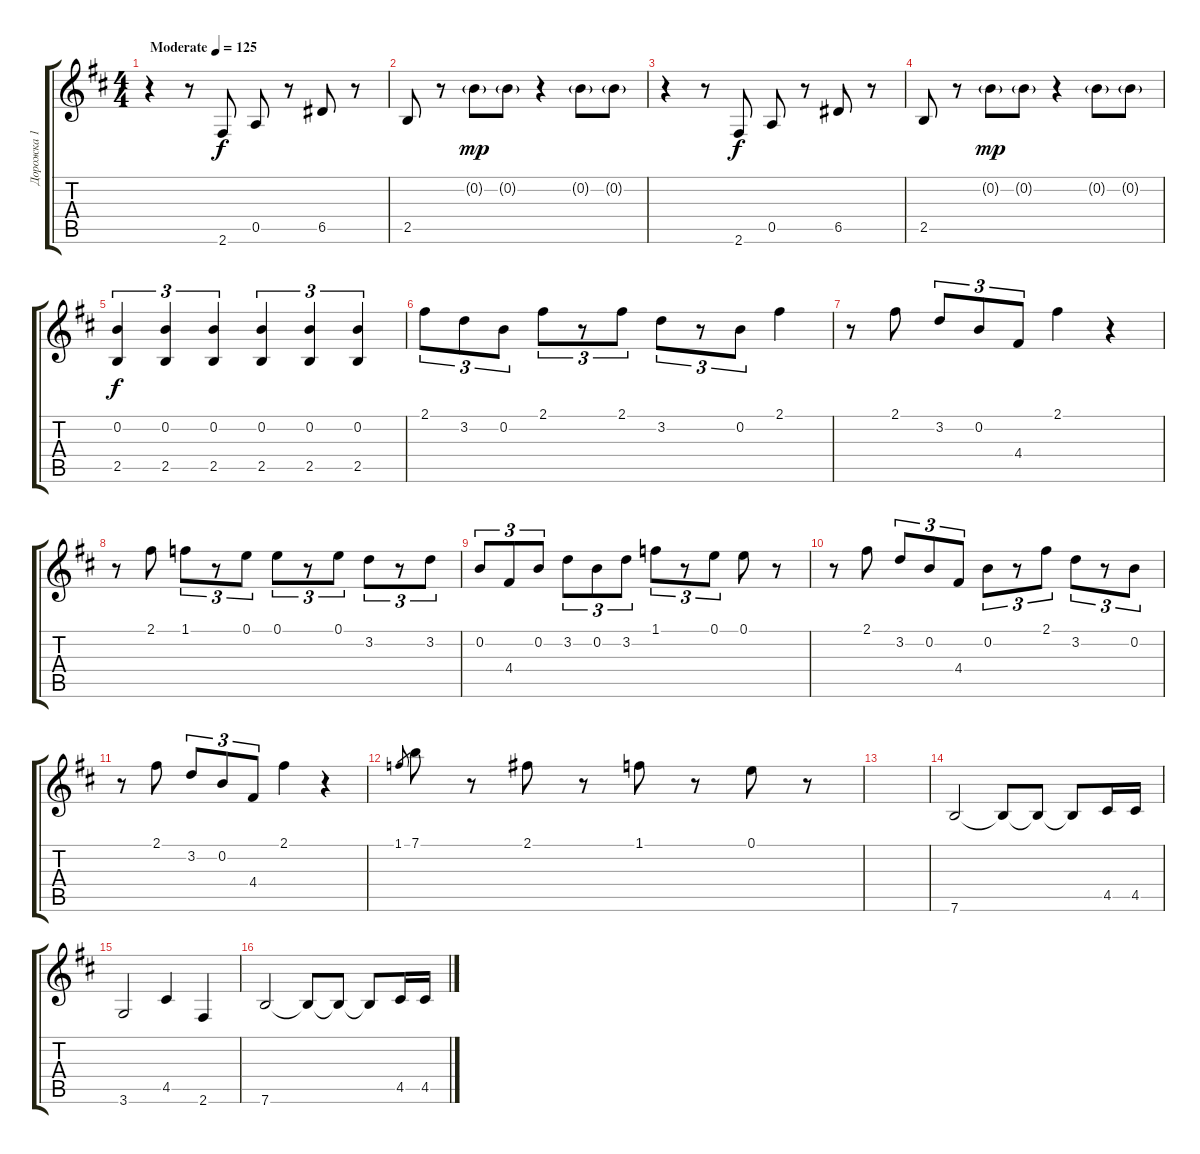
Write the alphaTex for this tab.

\track ("Дорожка 1" "Дорожка 1") {instrument distortionguitar}
\staff {score tabs}
\tuning (E4 B3 G3 D3 A2 E2) {hide}
\ts (4 4)
\tempo (125 "Moderate")
\clef g2
\ks d
r.4{dy f instrument distortionguitar} r.8 2.6.8 0.5.8 r.8 6.5.8 r.8 |
2.5.8 r.8 0.2{g}.8{dy mp} 0.2{g}.8 r.4 0.2{g}.8 0.2{g}.8 |
r.4 r.8 2.6.8{dy f} 0.5.8 r.8 6.5.8 r.8 |
2.5.8 r.8 0.2{g}.8{dy mp} 0.2{g}.8 r.4 0.2{g}.8 0.2{g}.8 |
(0.2 2.5).4{tu (3 2) dy f} (0.2 2.5).4{tu (3 2)} (0.2 2.5).4{tu (3 2)} (0.2 2.5).4{tu (3 2)} (0.2 2.5).4{tu (3 2)} (0.2 2.5).4{tu (3 2)} |
2.1.8{tu (3 2)} 3.2.8{tu (3 2)} 0.2.8{tu (3 2)} 2.1.8{tu (3 2)} r.8{tu (3 2)} 2.1.8{tu (3 2)} 3.2.8{tu (3 2)} r.8{tu (3 2)} 0.2.8{tu (3 2)} 2.1.4 |
r.8 2.1.8 3.2.8{tu (3 2)} 0.2.8{tu (3 2)} 4.4.8{tu (3 2)} 2.1.4 r.4 |
r.8 2.1.8 1.1.8{tu (3 2)} r.8{tu (3 2)} 0.1.8{tu (3 2)} 0.1.8{tu (3 2)} r.8{tu (3 2)} 0.1.8{tu (3 2)} 3.2.8{tu (3 2)} r.8{tu (3 2)} 3.2.8{tu (3 2)} |
0.2.8{tu (3 2)} 4.4.8{tu (3 2)} 0.2.8{tu (3 2)} 3.2.8{tu (3 2)} 0.2.8{tu (3 2)} 3.2.8{tu (3 2)} 1.1.8{tu (3 2)} r.8{tu (3 2)} 0.1.8{tu (3 2)} 0.1.8 r.8 |
r.8 2.1.8 3.2.8{tu (3 2)} 0.2.8{tu (3 2)} 4.4.8{tu (3 2)} 0.2.8{tu (3 2)} r.8{tu (3 2)} 2.1.8{tu (3 2)} 3.2.8{tu (3 2)} r.8{tu (3 2)} 0.2.8{tu (3 2)} |
r.8 2.1.8 3.2.8{tu (3 2)} 0.2.8{tu (3 2)} 4.4.8{tu (3 2)} 2.1.4 r.4 |
1.1.8{gr} 7.1.8 r.8 2.1.8 r.8 1.1.8 r.8 0.1.8 r.8 |
|
7.6.2 7.6{t}.8 7.6{t}.8 7.6{t}.8 4.5.16 4.5.16 |
3.6.2 4.5.4 2.6.4 |
7.6.2 7.6{t}.8 7.6{t}.8 7.6{t}.8 4.5.16 4.5.16
